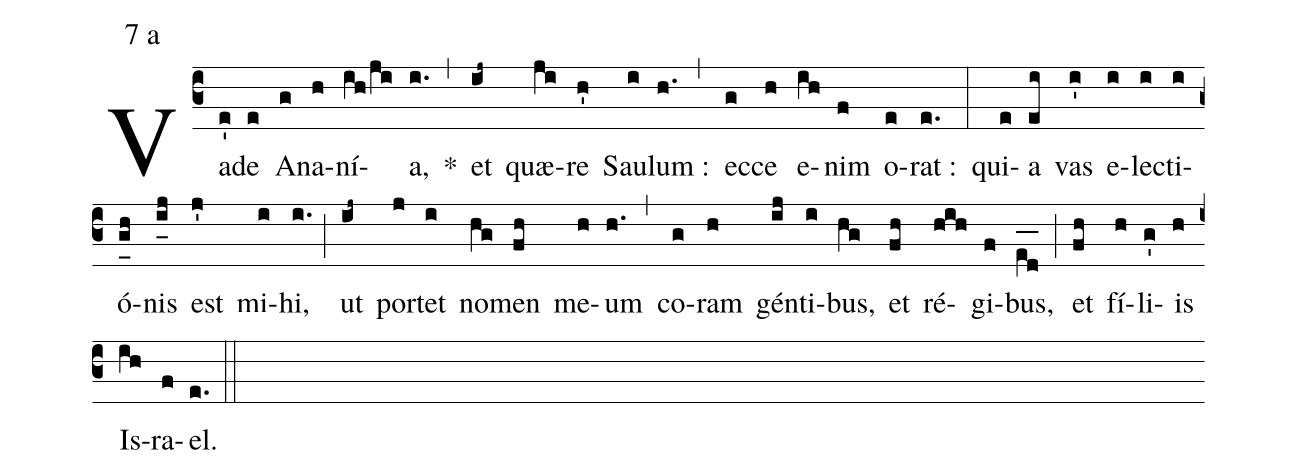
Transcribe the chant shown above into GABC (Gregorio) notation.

mode:7 a;
%%
(c3) Va(e')de(e) A(g)na(h)ní(ih/ji)a,(i.) *(,) et(ij~) quæ(ji)re(h') Sau(i)lum :(h.) (,) ec(g)ce(h) e(ih)nim(f) o(e)rat :(e.) (:) qui(e)a(ei) vas(i') e(i)le(i)cti(i)ó(g_[uh:l]h)nis(i_[uh:l]j) est(j') mi(i)hi,(i.) (;) ut(ij~) por(j)tet(i) no(hg)men(fh) me(h)um(h.) (,) co(g)ram(h) gén(ij)ti(i)bus,(hg) et(fh) ré(hih)gi(f)bus,(e_[oh:h][ll:1]d_[oh:h]) (;) et(fh) fí(h)li(g')is(h) Is(ih)ra(f)el.(e.) (::)
